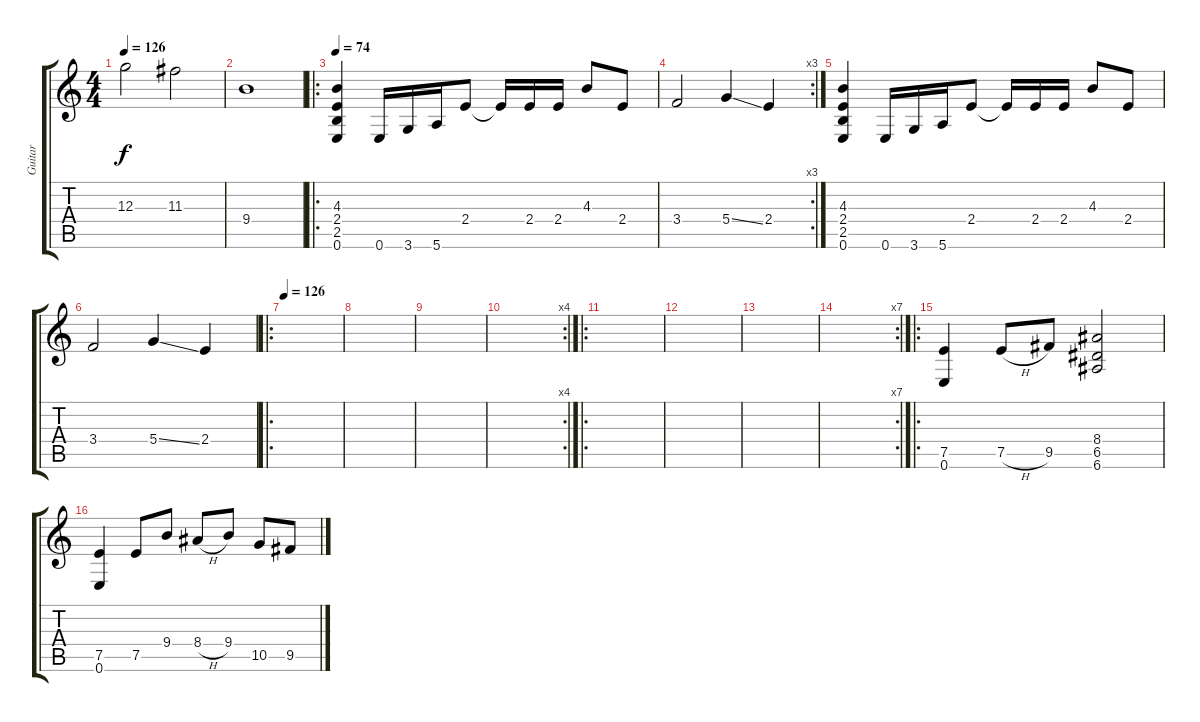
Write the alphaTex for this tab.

\track ("Guitar" "Guitar") {instrument distortionguitar}
\staff {score tabs}
\tuning (E4 B3 G3 D3 A2 E2) {hide}
\ts (4 4)
\tempo 126
\clef g2
\ks c
12.3.2{dy f} 11.3.2 |
9.4.1 |
\ro
\tempo 74
(4.3 2.4 2.5 0.6).4 0.6.16 3.6.16 5.6.16 2.4.8 2.4{t}.16 2.4.16 2.4.16 4.3.8 2.4.8 |
\rc 3
3.4.2 5.4{ss}.4 2.4.4 |
(4.3 2.4 2.5 0.6).4 0.6.16 3.6.16 5.6.16 2.4.8 2.4{t}.16 2.4.16 2.4.16 4.3.8 2.4.8 |
3.4.2 5.4{ss}.4 2.4.4 |
\ro
\tempo 126
|
|
|
\rc 4
|
\ro
|
|
|
\rc 7
|
\ro
(7.5 0.6).4 7.5{h}.8 9.5.8 (8.4 6.5 6.6).2 |
(7.5 0.6).4 7.5.8 9.4.8 8.4{h}.8 9.4.8 10.5.8 9.5.8
